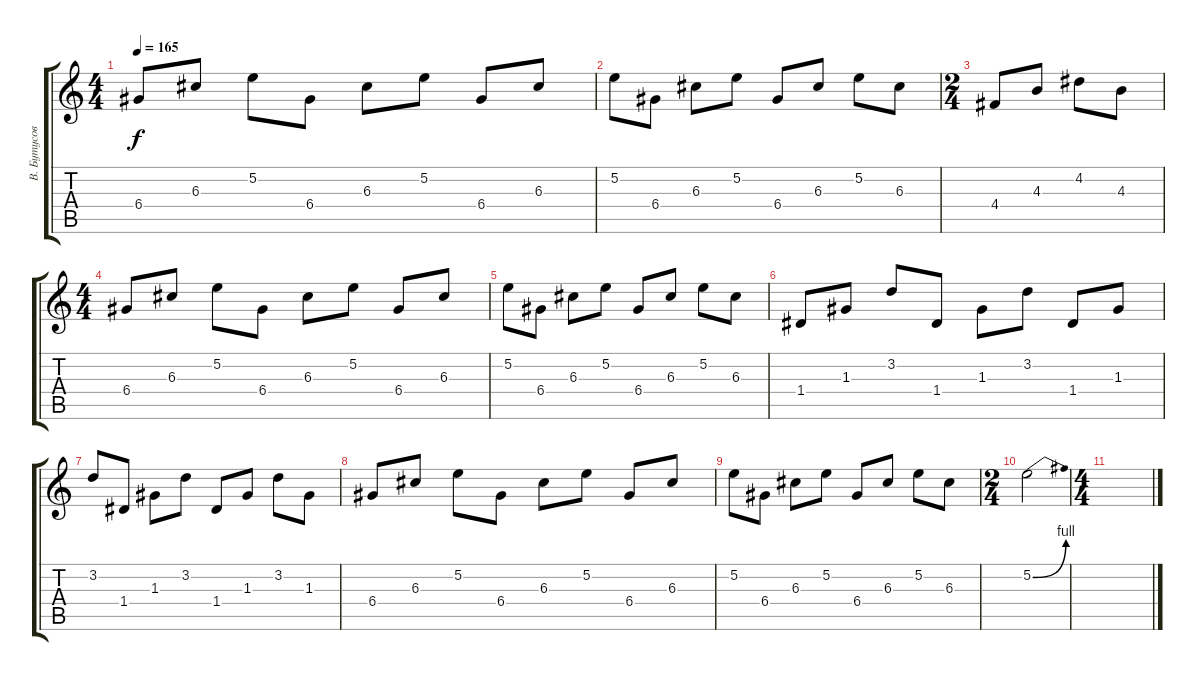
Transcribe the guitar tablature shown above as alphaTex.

\track ("В. Бутусов" "В. Бутусов") {instrument overdrivenguitar}
\staff {score tabs}
\tuning (E4 B3 G3 D3 A2 E2) {hide}
\ts (4 4)
\tempo 165
\clef g2
\ks c
6.4.8{dy f} 6.3.8 5.2.8 6.4.8 6.3.8 5.2.8 6.4.8 6.3.8 |
5.2.8 6.4.8 6.3.8 5.2.8 6.4.8 6.3.8 5.2.8 6.3.8 |
\ts (2 4)
4.4.8 4.3.8 4.2.8 4.3.8 |
\ts (4 4)
6.4.8 6.3.8 5.2.8 6.4.8 6.3.8 5.2.8 6.4.8 6.3.8 |
5.2.8 6.4.8 6.3.8 5.2.8 6.4.8 6.3.8 5.2.8 6.3.8 |
1.4.8 1.3.8 3.2.8 1.4.8 1.3.8 3.2.8 1.4.8 1.3.8 |
3.2.8 1.4.8 1.3.8 3.2.8 1.4.8 1.3.8 3.2.8 1.3.8 |
6.4.8 6.3.8 5.2.8 6.4.8 6.3.8 5.2.8 6.4.8 6.3.8 |
5.2.8 6.4.8 6.3.8 5.2.8 6.4.8 6.3.8 5.2.8 6.3.8 |
\ts (2 4)
5.2{be (bend 0 0 60 4)}.2 |
\ts (4 4)
